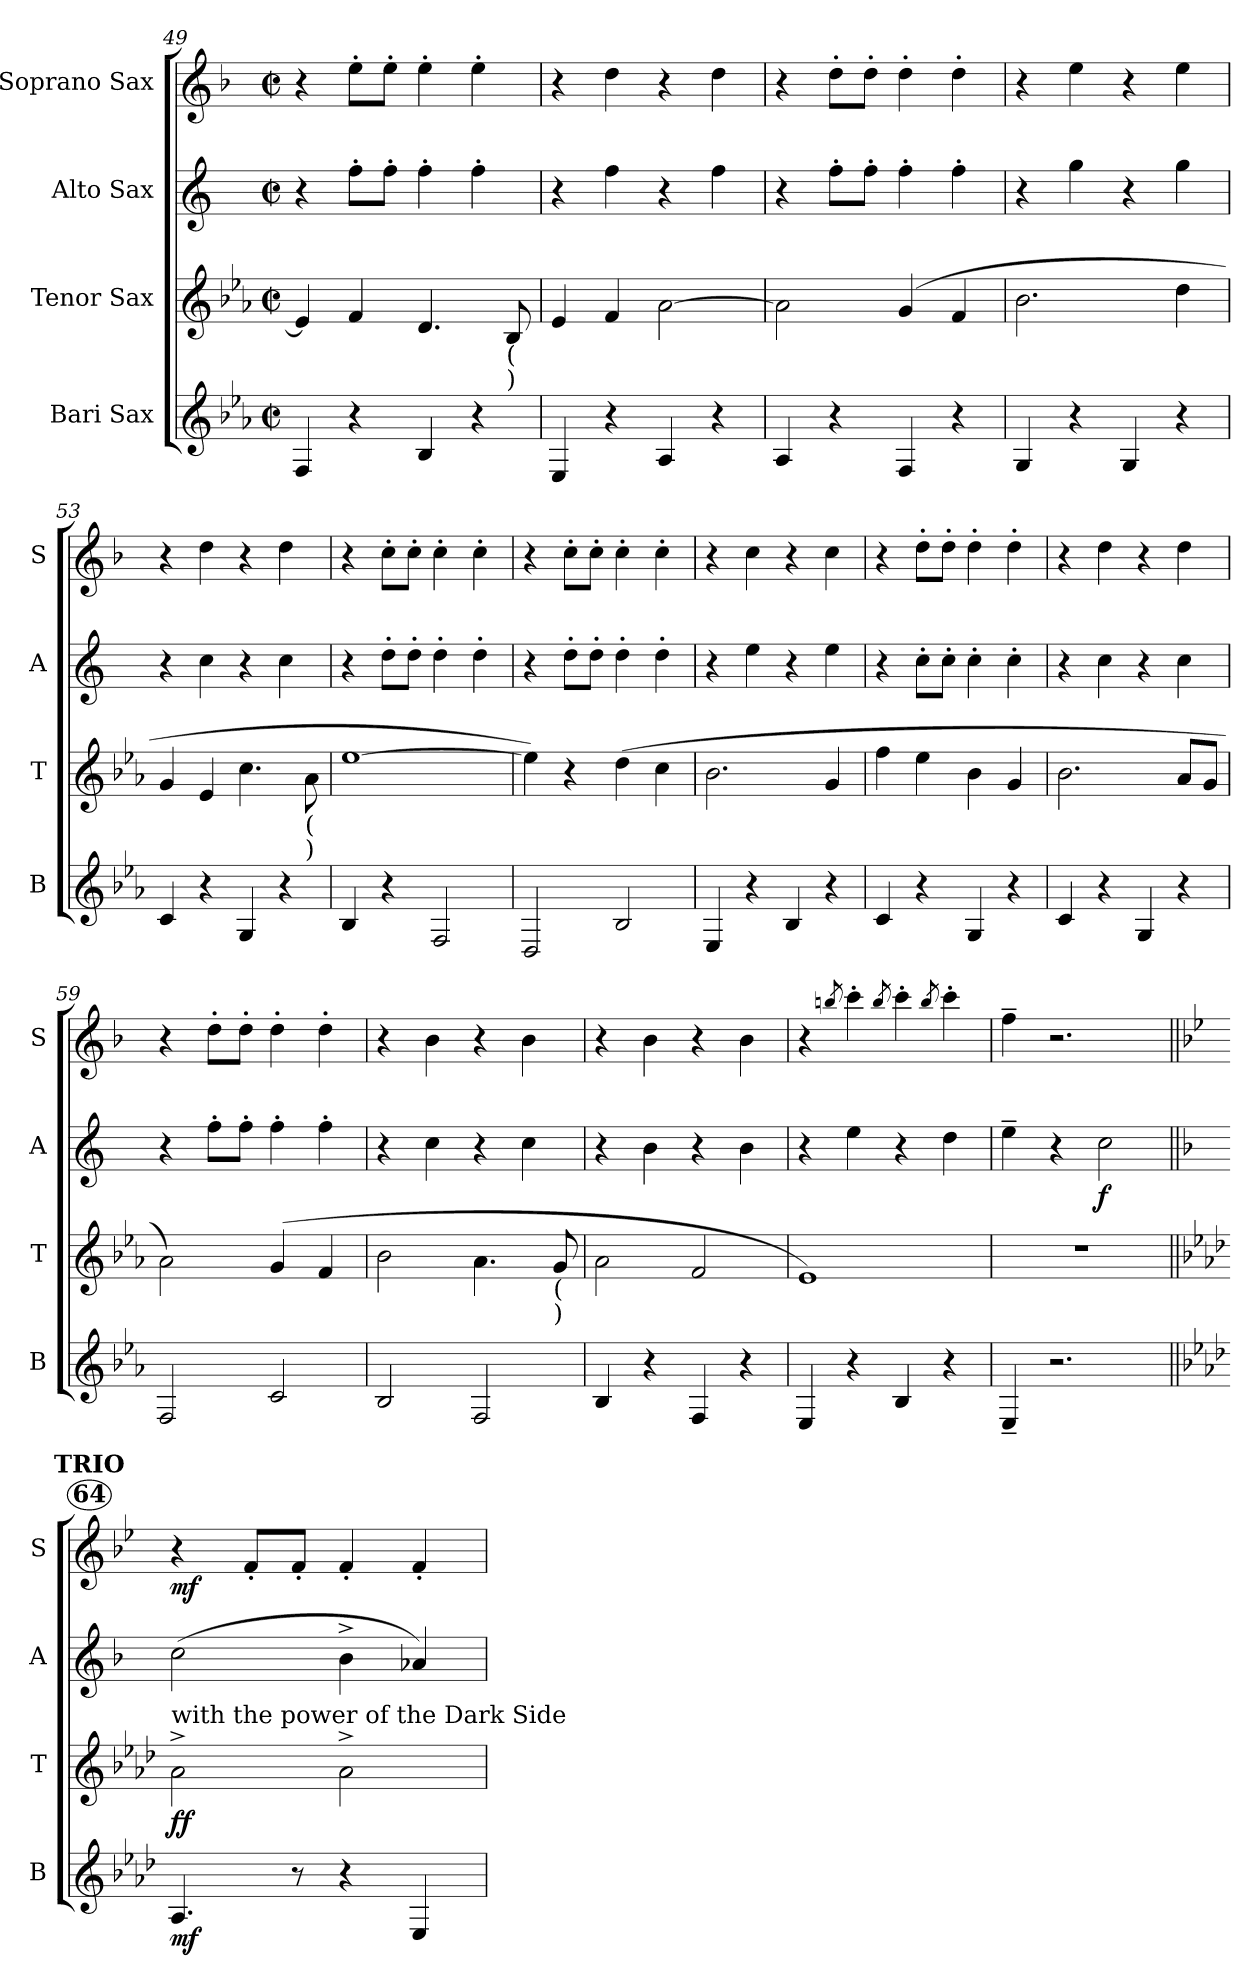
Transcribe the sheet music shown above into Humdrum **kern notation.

**kern	**dynam	**kern	**dynam	**kern	**dynam	**kern	**dynam
*part4	*part4	*part3	*part3	*part2	*part2	*part1	*part1
*staff4	*staff4	*staff3	*staff3	*staff2	*staff2	*staff1	*staff1
*I"Bari Sax	*	*I"Tenor Sax	*	*I"Alto Sax	*	*I"Soprano Sax	*
*I'B	*	*I'T	*	*I'A	*	*I'S	*
*clefG2	*	*clefG2	*	*clefG2	*	*clefG2	*
*ITrd12c21	*	*ITrd8c14	*	*ITrd5c9	*	*ITrd1c2	*
*k[b-e-a-]	*	*k[b-e-a-]	*	*k[b-e-a-]	*	*k[b-e-a-]	*
*E-:	*	*E-:	*	*E-:	*	*E-:	*
*M2/2	*	*M2/2	*	*M2/2	*	*M2/2	*
*met(c|)	*	*met(c|)	*	*met(c|)	*	*met(c|)	*
=49	=49	=49	=49	=49	=49	=49	=49
4FF/	.	4E-/]	.	4r	.	4r	.
4r	.	4F/	.	8a-'>\L	.	8dd'>\L	.
.	.	.	.	8a-'>\J	.	8dd'>\J	.
4BB-/	.	4.D/	.	4a-'>\	.	4dd'>\	.
4r	.	.	.	4a-'>\	.	4dd'>\	.
!	!	!LO:TX:b:t=(	!	!	!	!	!
!	!	!LO:TX:b:t=)	!	!	!	!	!
.	.	8BB-/	.	.	.	.	.
=50	=50	=50	=50	=50	=50	=50	=50
4EE-/	.	4E-/	.	4r	.	4r	.
4r	.	4F/	.	4a-\	.	4cc\	.
4AA-/	.	[2A-\	.	4r	.	4r	.
4r	.	.	.	4a-\	.	4cc\	.
=51	=51	=51	=51	=51	=51	=51	=51
4AA-/	.	2A-\]	.	4r	.	4r	.
4r	.	.	.	8a-'>\L	.	8cc'>\L	.
.	.	.	.	8a-'>\J	.	8cc'>\J	.
4FF/	.	(4G/	.	4a-'>\	.	4cc'>\	.
4r	.	4F/	.	4a-'>\	.	4cc'>\	.
=52	=52	=52	=52	=52	=52	=52	=52
4GG/	.	2.B-\	.	4r	.	4r	.
4r	.	.	.	4b-\	.	4dd\	.
4GG/	.	.	.	4r	.	4r	.
4r	.	4d\	.	4b-\	.	4dd\	.
=53	=53	=53	=53	=53	=53	=53	=53
4C/	.	4G/	.	4r	.	4r	.
4r	.	4E-/	.	4e-\	.	4cc\	.
4GG/	.	4.c\	.	4r	.	4r	.
4r	.	.	.	4e-\	.	4cc\	.
!	!	!LO:TX:b:t=(	!	!	!	!	!
!	!	!LO:TX:b:t=)	!	!	!	!	!
.	.	8A-\	.	.	.	.	.
=54	=54	=54	=54	=54	=54	=54	=54
4BB-/	.	[1e-	.	4r	.	4r	.
4r	.	.	.	8f'>\L	.	8b-'>\L	.
.	.	.	.	8f'>\J	.	8b-'>\J	.
2FF/	.	.	.	4f'>\	.	4b-'>\	.
.	.	.	.	4f'>\	.	4b-'>\	.
=55	=55	=55	=55	=55	=55	=55	=55
2DD/	.	4e-\])	.	4r	.	4r	.
.	.	4r	.	8f'>\L	.	8b-'>\L	.
.	.	.	.	8f'>\J	.	8b-'>\J	.
2BB-/	.	(>4d\	.	4f'>\	.	4b-'>\	.
.	.	4c\	.	4f'>\	.	4b-'>\	.
!!LO:PB:g=z
=56	=56	=56	=56	=56	=56	=56	=56
4EE-/	.	2.B-\	.	4r	.	4r	.
4r	.	.	.	4g\	.	4b-\	.
4BB-/	.	.	.	4r	.	4r	.
4r	.	4G/	.	4g\	.	4b-\	.
=57	=57	=57	=57	=57	=57	=57	=57
4C/	.	4f\	.	4r	.	4r	.
4r	.	4e-\	.	8e-'>\L	.	8cc'>\L	.
.	.	.	.	8e-'>\J	.	8cc'>\J	.
4GG/	.	4B-\	.	4e-'>\	.	4cc'>\	.
4r	.	4G/	.	4e-'>\	.	4cc'>\	.
=58	=58	=58	=58	=58	=58	=58	=58
4C/	.	2.B-\	.	4r	.	4r	.
4r	.	.	.	4e-\	.	4cc\	.
4GG/	.	.	.	4r	.	4r	.
4r	.	8A-/L	.	4e-\	.	4cc\	.
.	.	8G/J	.	.	.	.	.
=59	=59	=59	=59	=59	=59	=59	=59
2FF/	.	2A-\)	.	4r	.	4r	.
.	.	.	.	8a-'>\L	.	8cc'>\L	.
.	.	.	.	8a-'>\J	.	8cc'>\J	.
2C/	.	(4G/	.	4a-'>\	.	4cc'>\	.
.	.	4F/	.	4a-'>\	.	4cc'>\	.
=60	=60	=60	=60	=60	=60	=60	=60
2BB-/	.	2B-\	.	4r	.	4r	.
.	.	.	.	4e-\	.	4a-\	.
2FF/	.	4.A-\	.	4r	.	4r	.
.	.	.	.	4e-\	.	4a-\	.
!	!	!LO:TX:b:t=(	!	!	!	!	!
!	!	!LO:TX:b:t=)	!	!	!	!	!
.	.	8G/	.	.	.	.	.
=61	=61	=61	=61	=61	=61	=61	=61
4BB-/	.	2A-\	.	4r	.	4r	.
4r	.	.	.	4d\	.	4a-\	.
4FF/	.	2F/	.	4r	.	4r	.
4r	.	.	.	4d\	.	4a-\	.
=62	=62	=62	=62	=62	=62	=62	=62
4EE-/	.	1E-)	.	4r	.	4r	.
.	.	.	.	.	.	8qaan/	.
4r	.	.	.	4g\	.	4bb-'>\	.
.	.	.	.	.	.	8qaa/	.
4BB-/	.	.	.	4r	.	4bb-'>\	.
.	.	.	.	.	.	8qaa/	.
4r	.	.	.	4f\	.	4bb-'>\	.
=63	=63	=63	=63	=63	=63	=63	=63
4EE-~</	.	1r	.	4g~>\	.	4ee-~>\	.
2.r	.	.	.	4r	.	2.r	.
!	!	!	!	!	!LO:DY:b	!	!
.	.	.	.	2e-\	f	.	.
!!LO:LB:g=z
!!LO:REH:place=s1:a:B:enc=circle:fs=14.4:t=64
!!LO:REH:place=s1:a:B:enc=none:fs=12.6:t=TRIO
=64||	=64||	=64||	=64||	=64||	=64||	=64||	=64||
*k[b-e-a-d-]	*	*k[b-e-a-d-]	*	*k[b-e-a-d-]	*	*k[b-e-a-d-]	*
*A-:	*	*A-:	*	*A-:	*	*A-:	*
!	!	!LO:TX:a:t=with the power of the Dark Side	!	!	!	!	!
!	!LO:DY:b	!	!LO:DY:b	!	!	!	!LO:DY:b
4.AA-/	mf	2A-^>\	ff	(>2e-\	.	4r	mf
.	.	.	.	.	.	8e-'</L	.
8r	.	.	.	.	.	8e-'</J	.
4r	.	2A-^>\	.	4d-^>\	.	4e-'</	.
4EE-/	.	.	.	4c-X/)	.	4e-'</	.
=	=	=	=	=	=	=	=
*-	*-	*-	*-	*-	*-	*-	*-
